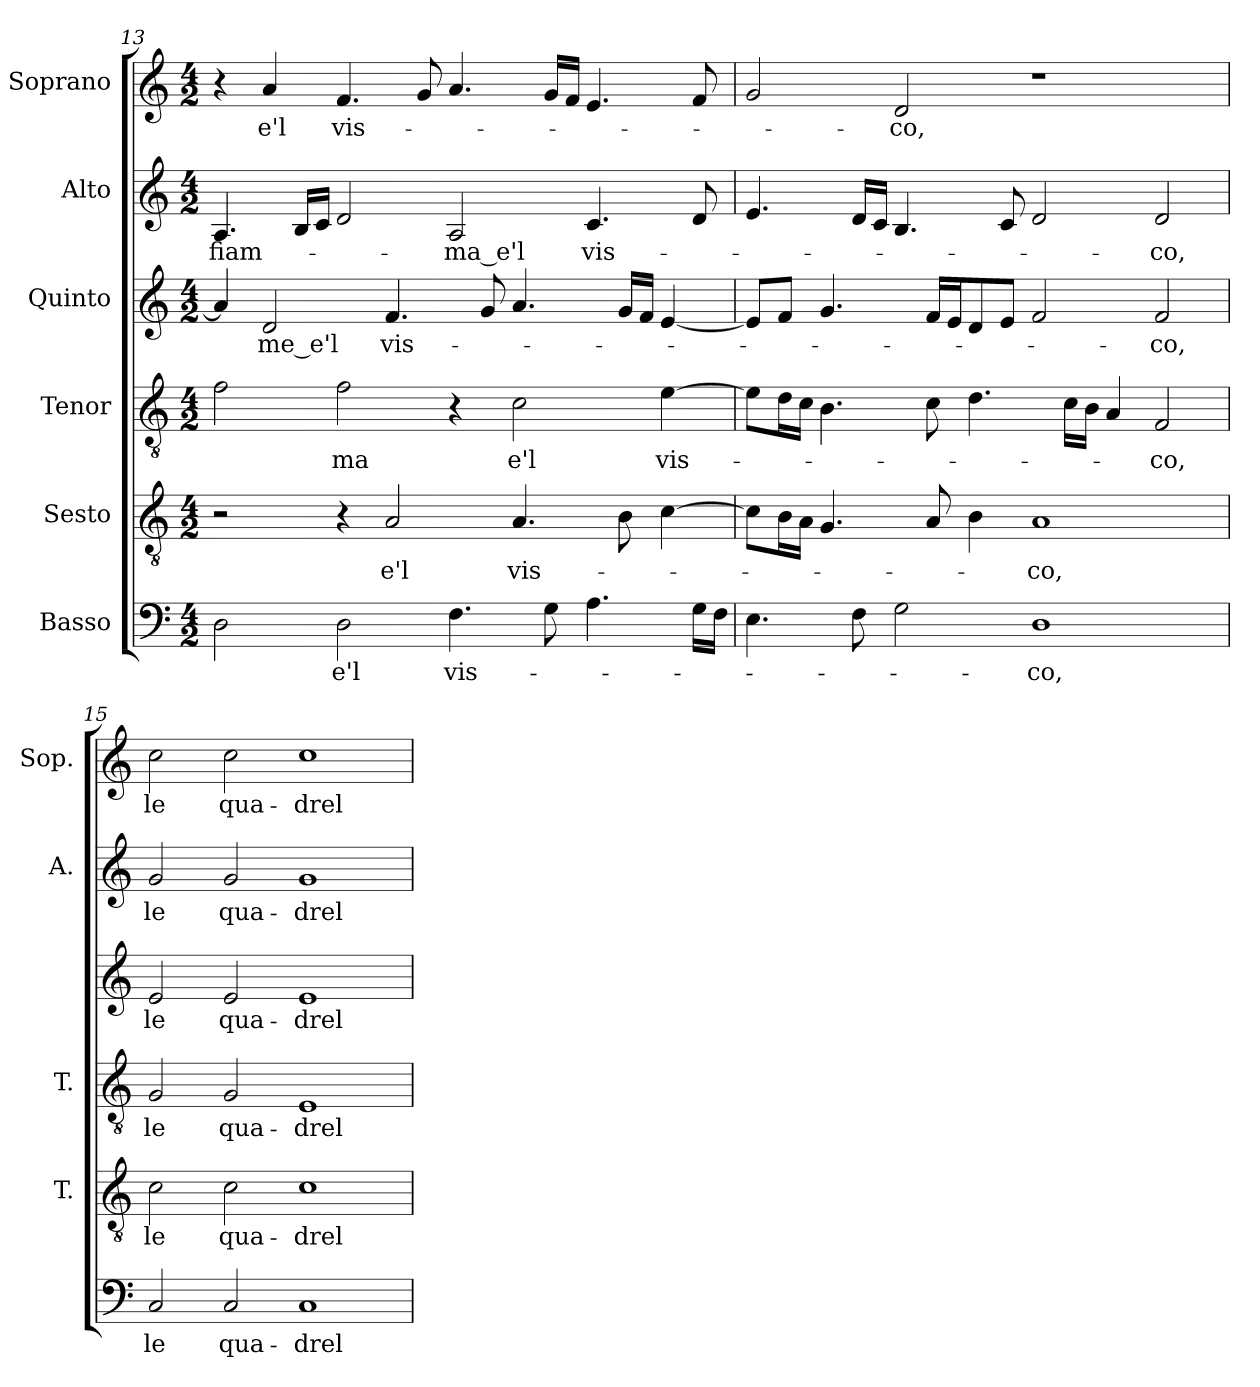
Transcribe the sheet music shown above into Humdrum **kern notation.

**kern	**text	**kern	**text	**kern	**text	**kern	**text	**kern	**text	**kern	**text
*part6	*part6	*part5	*part5	*part4	*part4	*part3	*part3	*part2	*part2	*part1	*part1
*staff6	*staff6	*staff5	*staff5	*staff4	*staff4	*staff3	*staff3	*staff2	*staff2	*staff1	*staff1
*I"Basso	*	*I"Sesto	*	*I"Tenor	*	*I"Quinto	*	*I"Alto	*	*I"Soprano	*
*	*	*I'T.	*	*I'T.	*	*	*	*I'A.	*	*I'Sop.	*
*clefF4	*	*clefGv2	*	*clefGv2	*	*clefG2	*	*clefG2	*	*clefG2	*
*	*	*ITrd7c12	*	*ITrd7c12	*	*	*	*	*	*	*
*k[]	*	*k[]	*	*k[]	*	*k[]	*	*k[]	*	*k[]	*
*C:	*	*C:	*	*C:	*	*C:	*	*C:	*	*C:	*
*M4/2	*	*M4/2	*	*M4/2	*	*M4/2	*	*M4/2	*	*M4/2	*
=13	=13	=13	=13	=13	=13	=13	=13	=13	=13	=13	=13
!	!	!	!	!	!	!	!	!	!LO:LY:b:color=#000000	!	!
2Di\	.	2r	.	2Fi\	.	4ai/]	.	4.Ai/	fiam-	4r	.
!	!	!	!	!	!	!	!LO:LY:b:color=#000000	!	!	!	!
!	!	!	!	!	!	!	!	!	!	!	!LO:LY:b:color=#000000
.	.	.	.	.	.	2di/	-me_e'l	.	.	4ai/	e'l
.	.	.	.	.	.	.	.	16Bi/LL	.	.	.
.	.	.	.	.	.	.	.	16ci/JJ	.	.	.
!	!LO:LY:b:color=#000000	!	!	!	!	!	!	!	!	!	!
!	!	!	!	!	!LO:LY:b:color=#000000	!	!	!	!	!	!
!	!	!	!	!	!	!	!	!	!	!	!LO:LY:b:color=#000000
2Di\	e'l	4r	.	2Fi\	-ma	.	.	2di/	.	4.fi/	vis-
!	!	!	!LO:LY:b:color=#000000	!	!	!	!	!	!	!	!
!	!	!	!	!	!	!	!LO:LY:b:color=#000000	!	!	!	!
.	.	2AAi/	e'l	.	.	4.fi/	vis-	.	.	.	.
.	.	.	.	.	.	.	.	.	.	8gi/	.
!	!LO:LY:b:color=#000000	!	!	!	!	!	!	!	!	!	!
!	!	!	!	!	!	!	!	!	!LO:LY:b:color=#000000	!	!
4.Fi\	vis-	.	.	4r	.	.	.	2Ai/	-ma_e'l	4.ai/	.
.	.	.	.	.	.	8gi/	.	.	.	.	.
!	!	!	!LO:LY:b:color=#000000	!	!	!	!	!	!	!	!
!	!	!	!	!	!LO:LY:b:color=#000000	!	!	!	!	!	!
.	.	4.AAi/	vis-	2Ci\	e'l	4.ai/	.	.	.	.	.
8Gi\	.	.	.	.	.	.	.	.	.	16gi/LL	.
.	.	.	.	.	.	.	.	.	.	16fi/JJ	.
!	!	!	!	!	!	!	!	!	!LO:LY:b:color=#000000	!	!
4.Ai\	.	.	.	.	.	.	.	4.ci/	vis-	4.ei/	.
.	.	8BBi\	.	.	.	16gi/LL	.	.	.	.	.
.	.	.	.	.	.	16fi/JJ	.	.	.	.	.
!	!	!	!	!	!LO:LY:b:color=#000000	!	!	!	!	!	!
.	.	[4Ci\	.	[4Ei\	vis-	[4ei/	.	.	.	.	.
16Gi\LL	.	.	.	.	.	.	.	8di/	.	8fi/	.
16Fi\JJ	.	.	.	.	.	.	.	.	.	.	.
=14	=14	=14	=14	=14	=14	=14	=14	=14	=14	=14	=14
4.Ei\	.	8Ci\L]	.	8Ei\L]	.	8ei/L]	.	4.ei/	.	2gi/	.
.	.	16BBi\L	.	16Di\L	.	8fi/J	.	.	.	.	.
.	.	16AAi\JJ	.	16Ci\JJ	.	.	.	.	.	.	.
.	.	4.GGi/	.	4.BBi\	.	4.gi/	.	.	.	.	.
8Fi\	.	.	.	.	.	.	.	16di/LL	.	.	.
.	.	.	.	.	.	.	.	16ci/JJ	.	.	.
!	!	!	!	!	!	!	!	!	!	!	!LO:LY:b:color=#000000
2Gi\	.	.	.	.	.	.	.	4.Bi/	.	2di/	-co,
.	.	8AAi/	.	8Ci\	.	16fi/LL	.	.	.	.	.
.	.	.	.	.	.	16ei/J	.	.	.	.	.
.	.	4BBi\	.	4.Di\	.	8di/	.	.	.	.	.
.	.	.	.	.	.	8ei/J	.	8ci/	.	.	.
!	!LO:LY:b:color=#000000	!	!	!	!	!	!	!	!	!	!
!	!	!	!LO:LY:b:color=#000000	!	!	!	!	!	!	!	!
1Di	-co,	1AAi	-co,	.	.	2fi/	.	2di/	.	1r	.
.	.	.	.	16Ci\LL	.	.	.	.	.	.	.
.	.	.	.	16BBi\JJ	.	.	.	.	.	.	.
.	.	.	.	4AAi/	.	.	.	.	.	.	.
!	!	!	!	!	!LO:LY:b:color=#000000	!	!	!	!	!	!
!	!	!	!	!	!	!	!LO:LY:b:color=#000000	!	!	!	!
!	!	!	!	!	!	!	!	!	!LO:LY:b:color=#000000	!	!
.	.	.	.	2FFi/	-co,	2fi/	-co,	2di/	-co,	.	.
!!LO:LB:g=z
=15	=15	=15	=15	=15	=15	=15	=15	=15	=15	=15	=15
!	!LO:LY:b:color=#000000	!	!	!	!	!	!	!	!	!	!
!	!	!	!LO:LY:b:color=#000000	!	!	!	!	!	!	!	!
!	!	!	!	!	!LO:LY:b:color=#000000	!	!	!	!	!	!
!	!	!	!	!	!	!	!LO:LY:b:color=#000000	!	!	!	!
!	!	!	!	!	!	!	!	!	!LO:LY:b:color=#000000	!	!
!	!	!	!	!	!	!	!	!	!	!	!LO:LY:b:color=#000000
2Ci/	le	2Ci\	le	2GGi/	le	2ei/	le	2gi/	le	2cci\	le
!	!LO:LY:b:color=#000000	!	!	!	!	!	!	!	!	!	!
!	!	!	!LO:LY:b:color=#000000	!	!	!	!	!	!	!	!
!	!	!	!	!	!LO:LY:b:color=#000000	!	!	!	!	!	!
!	!	!	!	!	!	!	!LO:LY:b:color=#000000	!	!	!	!
!	!	!	!	!	!	!	!	!	!LO:LY:b:color=#000000	!	!
!	!	!	!	!	!	!	!	!	!	!	!LO:LY:b:color=#000000
2Ci/	qua-	2Ci\	qua-	2GGi/	qua-	2ei/	qua-	2gi/	qua-	2cci\	qua-
!	!LO:LY:b:color=#000000	!	!	!	!	!	!	!	!	!	!
!	!	!	!LO:LY:b:color=#000000	!	!	!	!	!	!	!	!
!	!	!	!	!	!LO:LY:b:color=#000000	!	!	!	!	!	!
!	!	!	!	!	!	!	!LO:LY:b:color=#000000	!	!	!	!
!	!	!	!	!	!	!	!	!	!LO:LY:b:color=#000000	!	!
!	!	!	!	!	!	!	!	!	!	!	!LO:LY:b:color=#000000
1Ci	-drel-	1Ci	-drel-	1EEi	-drel-	1ei	-drel-	1gi	-drel-	1cci	-drel-
=	=	=	=	=	=	=	=	=	=	=	=
*-	*-	*-	*-	*-	*-	*-	*-	*-	*-	*-	*-
